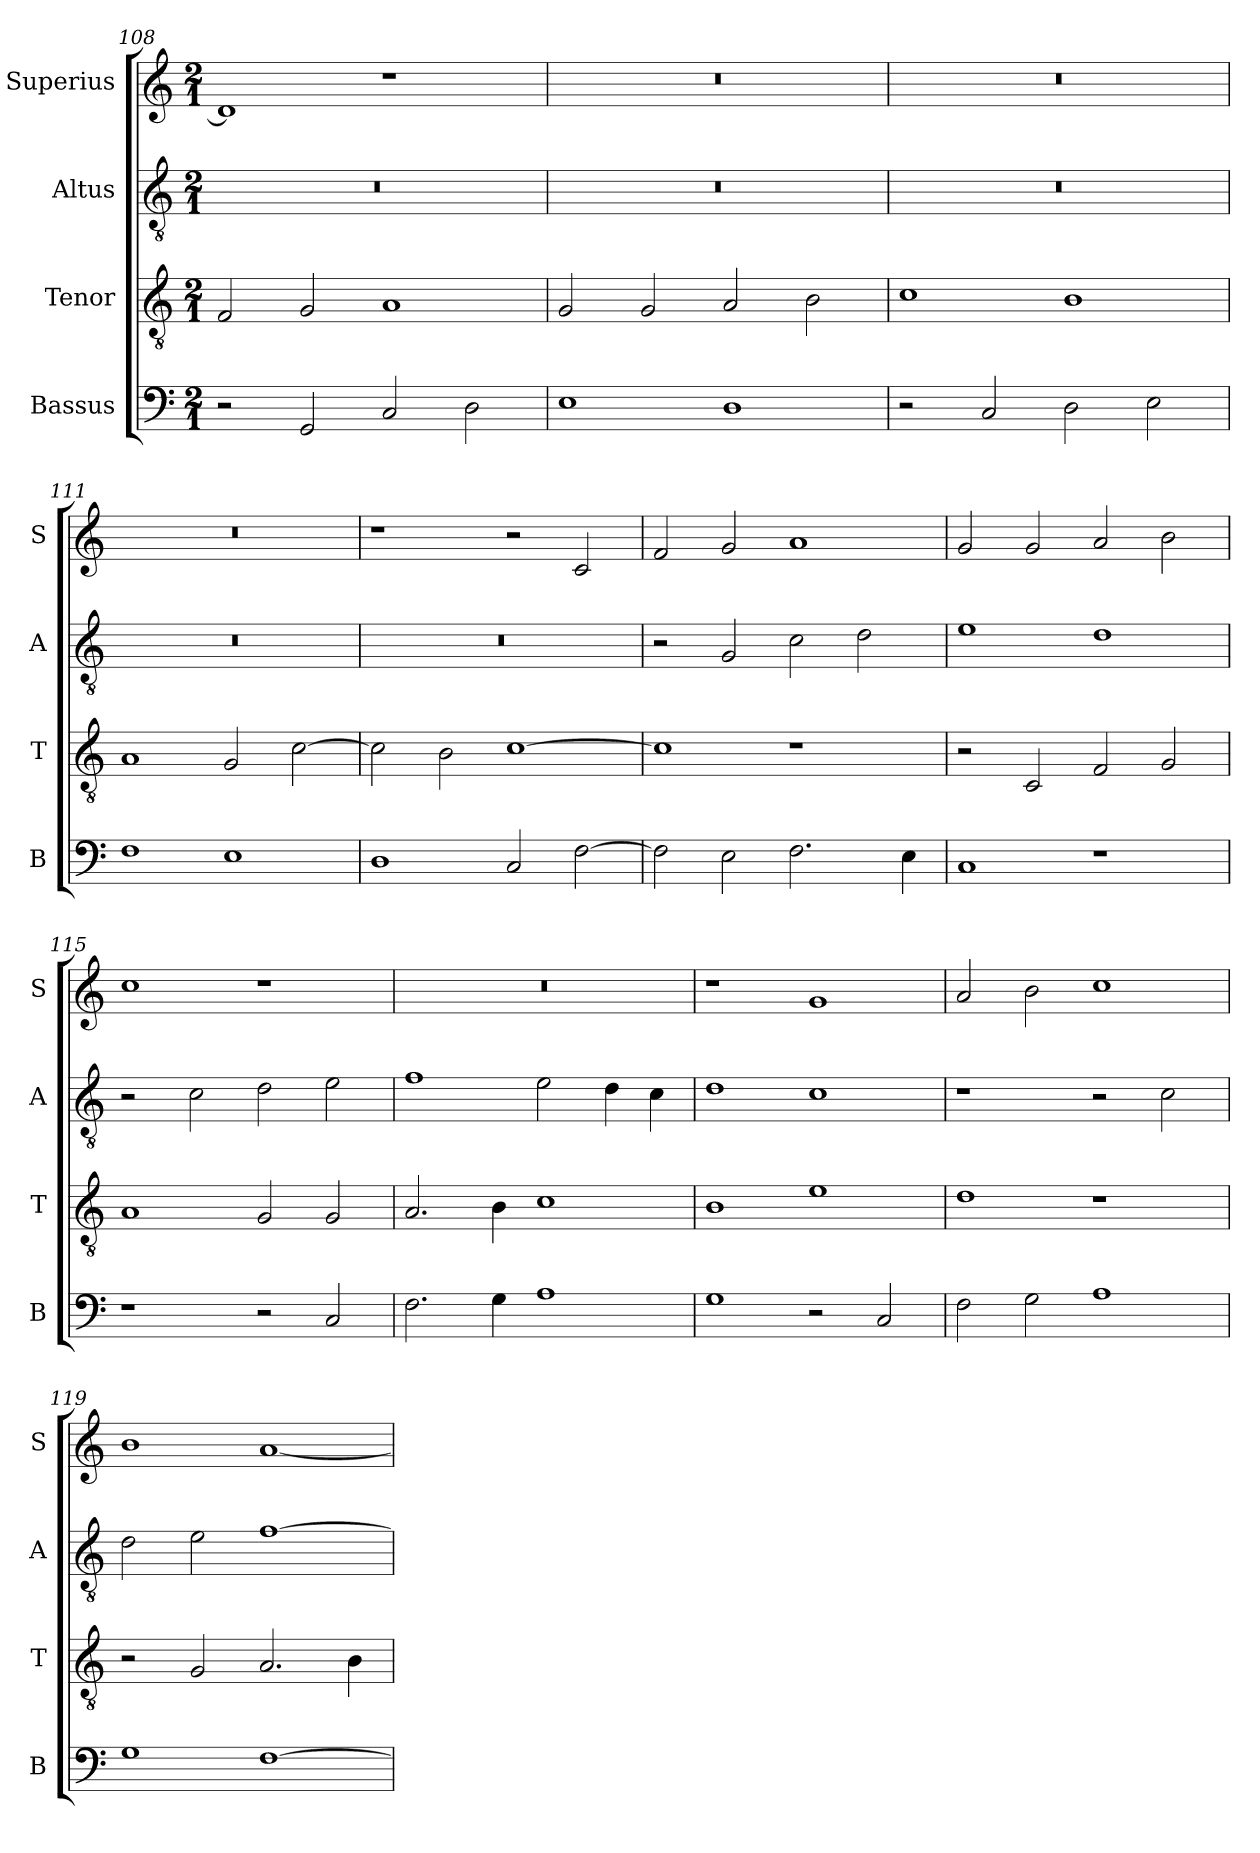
**kern	**kern	**kern	**kern
*part4	*part3	*part2	*part1
*staff4	*staff3	*staff2	*staff1
*I"Bassus	*I"Tenor	*I"Altus	*I"Superius
*I'B	*I'T	*I'A	*I'S
*clefF4	*clefGv2	*clefGv2	*clefG2
*k[]	*k[]	*k[]	*k[]
*C:	*C:	*C:	*C:
*M2/1	*M2/1	*M2/1	*M2/1
=108	=108	=108	=108
2r	2F	0r	1d]
2GG	2G	.	.
2C	1A	.	1r
2D	.	.	.
=109	=109	=109	=109
1E	2G	0r	0r
.	2G	.	.
1D	2A	.	.
.	2B	.	.
=110	=110	=110	=110
2r	1c	0r	0r
2C	.	.	.
2D	1B	.	.
2E	.	.	.
=111	=111	=111	=111
1F	1A	0r	0r
1E	2G	.	.
.	[2c	.	.
=112	=112	=112	=112
1D	2c]	0r	1r
.	2B	.	.
2C	[1c	.	2r
[2F	.	.	2c
=113	=113	=113	=113
2F]	1c]	2r	2f
2E	.	2G	2g
2.F	1r	2c	1a
.	.	2d	.
4E	.	.	.
=114	=114	=114	=114
1C	2r	1e	2g
.	2C	.	2g
1r	2F	1d	2a
.	2G	.	2b
=115	=115	=115	=115
1r	1A	2r	1cc
.	.	2c	.
2r	2G	2d	1r
2C	2G	2e	.
=116	=116	=116	=116
2.F	2.A	1f	0r
4G	4B	.	.
1A	1c	2e	.
.	.	4d	.
.	.	4c	.
=117	=117	=117	=117
1G	1B	1d	1r
2r	1e	1c	1g
2C	.	.	.
=118	=118	=118	=118
2F	1d	1r	2a
2G	.	.	2b
1A	1r	2r	1cc
.	.	2c	.
=119	=119	=119	=119
1G	2r	2d	1b
.	2G	2e	.
[1F	2.A	[1f	[1a
.	4B	.	.
=	=	=	=
*-	*-	*-	*-
